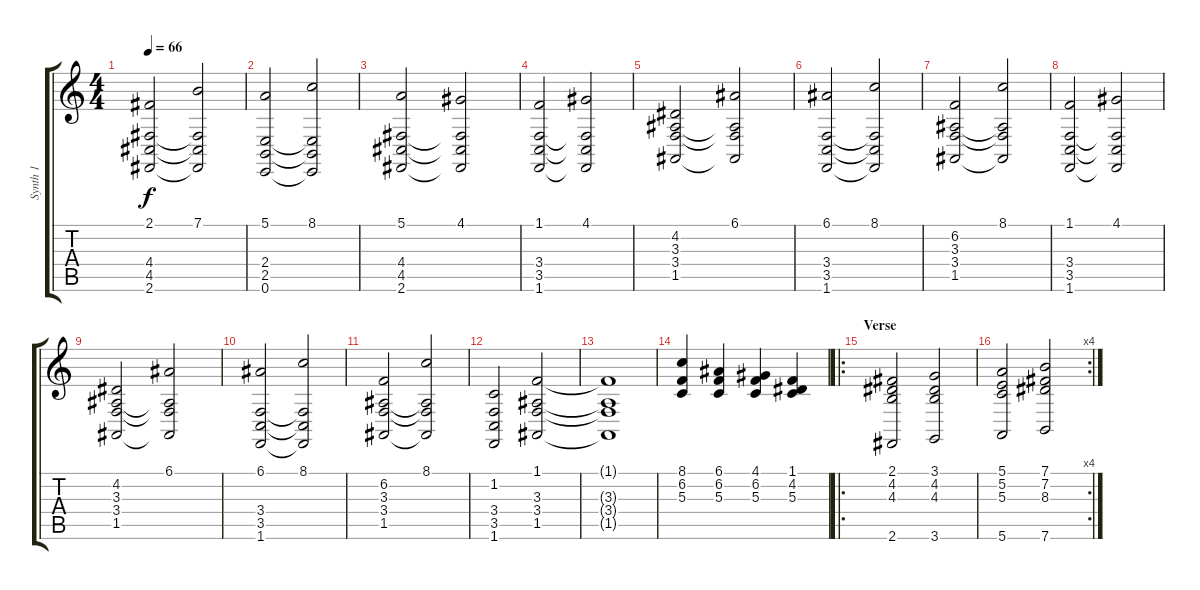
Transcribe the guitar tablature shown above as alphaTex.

\track ("Synth 1" "Synth 1") {instrument stringensemble1}
\staff {score tabs}
\tuning (E4 B3 G3 D3 A2 E2) {hide}
\ts (4 4)
\tempo 66
\clef g2
\ks c
(2.1 4.4 4.5 2.6).2{dy f} (7.1 4.4{t} 4.5{t} 2.6{t}).2 |
(5.1 2.4 2.5 0.6).2 (8.1 2.4{t} 2.5{t} 0.6{t}).2 |
(5.1 4.4 4.5 2.6).2 (4.1 4.4{t} 4.5{t} 2.6{t}).2 |
(1.1 3.4 3.5 1.6).2 (4.1 3.4{t} 3.5{t} 1.6{t}).2 |
(4.2 3.3 3.4 1.5).2 (6.1 3.3{t} 3.4{t} 1.5{t}).2 |
(6.1 3.4 3.5 1.6).2 (8.1 3.4{t} 3.5{t} 1.6{t}).2 |
(6.2 3.3 3.4 1.5).2 (8.1 3.3{t} 3.4{t} 1.5{t}).2 |
(1.1 3.4 3.5 1.6).2 (4.1 3.4{t} 3.5{t} 1.6{t}).2 |
(4.2 3.3 3.4 1.5).2 (6.1 3.3{t} 3.4{t} 1.5{t}).2 |
(6.1 3.4 3.5 1.6).2 (8.1 3.4{t} 3.5{t} 1.6{t}).2 |
(6.2 3.3 3.4 1.5).2 (8.1 3.3{t} 3.4{t} 1.5{t}).2 |
(1.2 3.4 3.5 1.6).2 (1.1 3.3 3.4 1.5).2 |
(1.1{t} 3.3{t} 3.4{t} 1.5{t}).1 |
(8.1 6.2 5.3).4 (6.1 6.2 5.3).4 (4.1 6.2 5.3).4 (1.1 4.2 5.3).4 |
\ro
\section ("" "Verse")
(2.1 4.2 4.3 2.6).2{volume 10} (3.1 4.2 4.3 3.6).2 |
\rc 4
(5.1 5.2 5.3 5.6).2 (7.1 7.2 8.3 7.6).2
